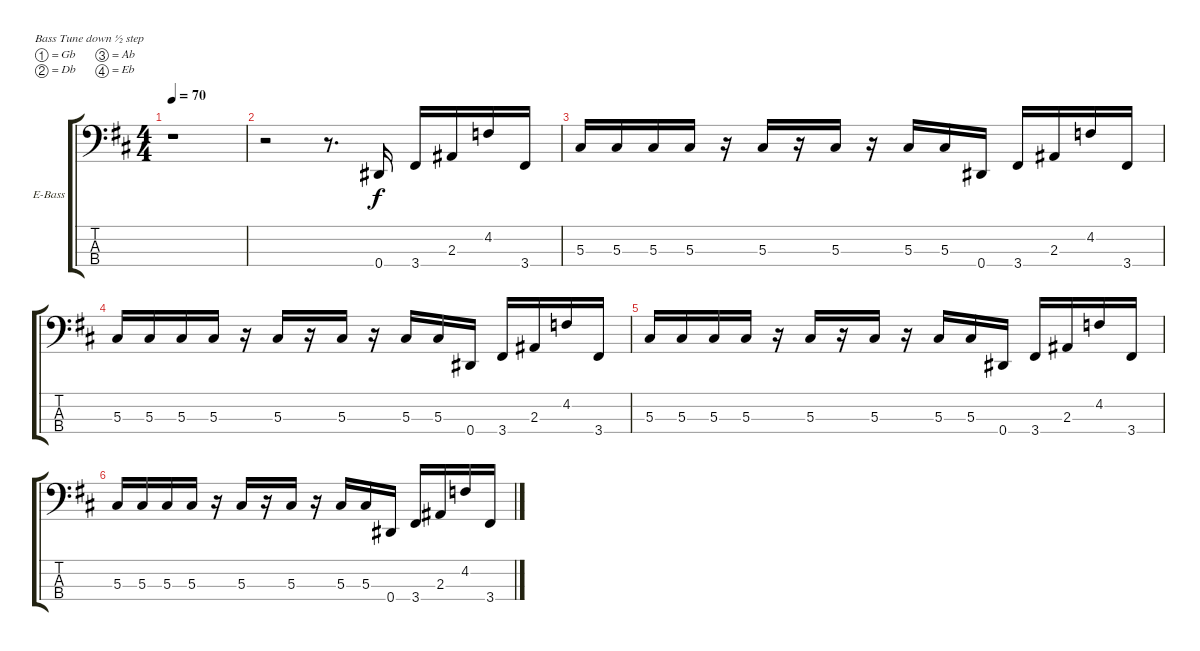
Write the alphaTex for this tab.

\bracketExtendMode groupsimilarinstruments
\firstSystemTrackNameOrientation horizontal
\otherSystemsTrackNameOrientation horizontal
\track ("Untitled" "E-Bass") {instrument electricbassfinger}
\staff {score tabs}
\tuning (Gb2 Db2 Ab1 Eb1)
\ts (4 4)
\tempo 70
\clef f4
\ks d
r.1{dy f} |
r.2 r.8{d} 0.4.16 3.4.16 2.3.16 4.2.16 3.4.16 |
5.3.16 5.3.16 5.3.16 5.3.16 r.16 5.3.16 r.16 5.3.16 r.16 5.3.16 5.3.16 0.4.16 3.4.16 2.3.16 4.2.16 3.4.16 |
5.3.16 5.3.16 5.3.16 5.3.16 r.16 5.3.16 r.16 5.3.16 r.16 5.3.16 5.3.16 0.4.16 3.4.16 2.3.16 4.2.16 3.4.16 |
5.3.16 5.3.16 5.3.16 5.3.16 r.16 5.3.16 r.16 5.3.16 r.16 5.3.16 5.3.16 0.4.16 3.4.16 2.3.16 4.2.16 3.4.16 |
5.3.16 5.3.16 5.3.16 5.3.16 r.16 5.3.16 r.16 5.3.16 r.16 5.3.16 5.3.16 0.4.16 3.4.16 2.3.16 4.2.16 3.4.16
